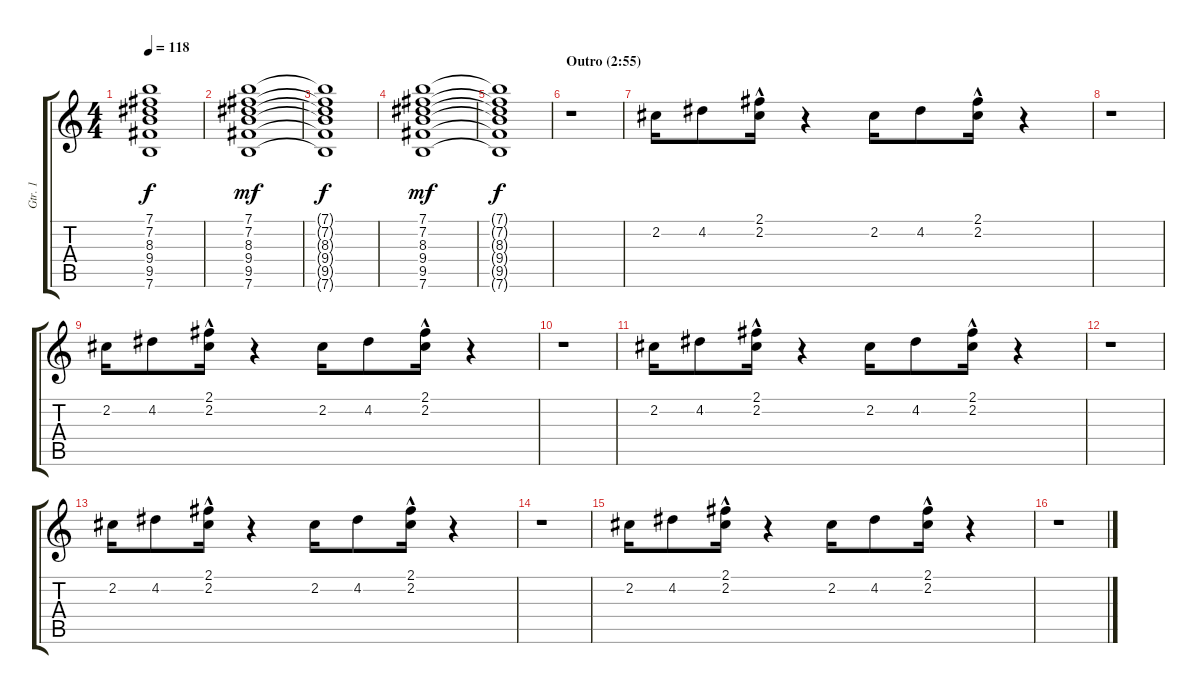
\track ("Gtr. 1" "Gtr. 1") {instrument overdrivenguitar}
\staff {score tabs}
\tuning (E4 B3 G3 D3 A2 E2) {hide}
\ts (4 4)
\tempo 118
\clef g2
\ks c
(7.1{t} 7.2{t} 8.3{t} 9.4{t} 9.5{t} 7.6{t}).1{dy f} |
(7.1 7.2 8.3 9.4 9.5 7.6).1{dy mf} |
(7.1{t} 7.2{t} 8.3{t} 9.4{t} 9.5{t} 7.6{t}).1{dy f} |
(7.1 7.2 8.3 9.4 9.5 7.6).1{dy mf} |
(7.1{t} 7.2{t} 8.3{t} 9.4{t} 9.5{t} 7.6{t}).1{dy f} |
\section ("" "Outro (2:55)")
r.1 |
2.2.16 4.2.8 (2.1{hac} 2.2{hac}).16 r.4 2.2.16 4.2.8 (2.1{hac} 2.2{hac}).16 r.4 |
r.1 |
2.2.16 4.2.8 (2.1{hac} 2.2{hac}).16 r.4 2.2.16 4.2.8 (2.1{hac} 2.2{hac}).16 r.4 |
r.1 |
2.2.16 4.2.8 (2.1{hac} 2.2{hac}).16 r.4 2.2.16 4.2.8 (2.1{hac} 2.2{hac}).16 r.4 |
r.1 |
2.2.16 4.2.8 (2.1{hac} 2.2{hac}).16 r.4 2.2.16 4.2.8 (2.1{hac} 2.2{hac}).16 r.4 |
r.1 |
2.2.16 4.2.8 (2.1{hac} 2.2{hac}).16 r.4 2.2.16 4.2.8 (2.1{hac} 2.2{hac}).16 r.4 |
r.1
